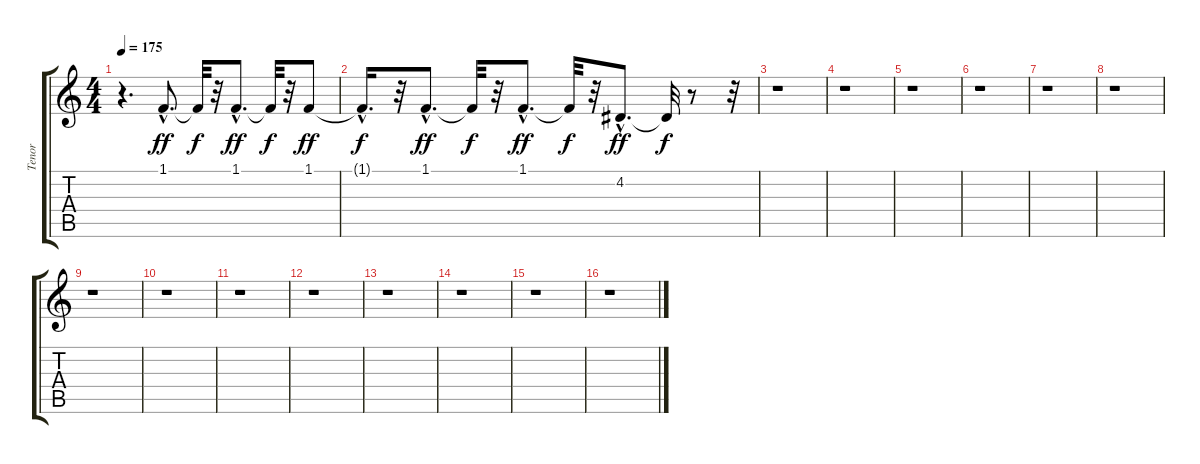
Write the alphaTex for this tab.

\track ("Tenor" "Tenor") {instrument lead6voice}
\staff {score tabs}
\tuning (E4 B3 G3 D3 A2 E2) {hide}
\ts (4 4)
\tempo 175
\clef g2
\ks c
r.4{d dy f} 1.1{hac}.8{d dy ff} 1.1{t}.32{dy f} r.32 1.1{hac}.8{d dy ff} 1.1{t}.32{dy f} r.32 1.1.8{dy ff} |
1.1{hac t}.16{d dy f} r.32 1.1{hac}.8{d dy ff} 1.1{t}.32{dy f} r.32 1.1{hac}.8{d dy ff} 1.1{t}.32{dy f} r.32 4.2{hac}.8{d dy ff} 4.2{t}.32{dy f} r.8 r.32 |
r.1 |
r.1 |
r.1 |
r.1 |
r.1 |
r.1 |
r.1 |
r.1 |
r.1 |
r.1 |
r.1 |
r.1 |
r.1 |
r.1
